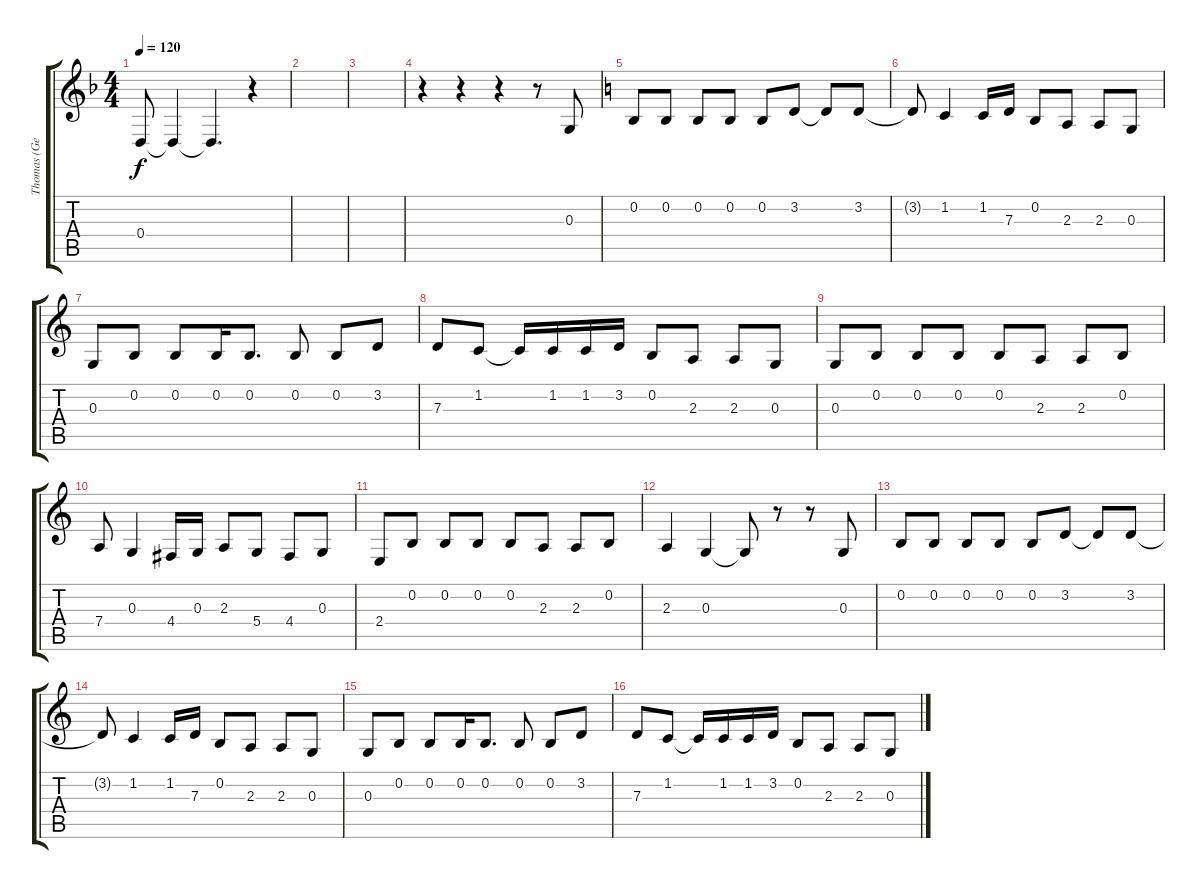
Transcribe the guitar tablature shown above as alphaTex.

\track ("Thomas (Gesang)" "Thomas (Ge") {instrument englishhorn}
\staff {score tabs}
\tuning (E4 B3 G3 D3 A2 E2) {hide}
\ts (4 4)
\tempo 120
\clef g2
\ks f
0.4.8{dy f} 0.4{t}.4 0.4{t}.4{d} r.4 |
|
|
r.4 r.4 r.4 r.8 0.3.8 |
\ks c
0.2.8 0.2.8 0.2.8 0.2.8 0.2.8 3.2.8 3.2{t}.8 3.2.8 |
3.2{t}.8 1.2.4 1.2.16 7.3.16 0.2.8 2.3.8 2.3.8 0.3.8 |
0.3.8 0.2.8 0.2.8 0.2.16 0.2.8{d} 0.2.8 0.2.8 3.2.8 |
7.3.8 1.2.8 1.2{t}.16 1.2.16 1.2.16 3.2.16 0.2.8 2.3.8 2.3.8 0.3.8 |
0.3.8 0.2.8 0.2.8 0.2.8 0.2.8 2.3.8 2.3.8 0.2.8 |
7.4.8 0.3.4 4.4.16 0.3.16 2.3.8 5.4.8 4.4.8 0.3.8 |
2.4.8 0.2.8 0.2.8 0.2.8 0.2.8 2.3.8 2.3.8 0.2.8 |
2.3.4 0.3.4 0.3{t}.8 r.8 r.8 0.3.8 |
0.2.8 0.2.8 0.2.8 0.2.8 0.2.8 3.2.8 3.2{t}.8 3.2.8 |
3.2{t}.8 1.2.4 1.2.16 7.3.16 0.2.8 2.3.8 2.3.8 0.3.8 |
0.3.8 0.2.8 0.2.8 0.2.16 0.2.8{d} 0.2.8 0.2.8 3.2.8 |
7.3.8 1.2.8 1.2{t}.16 1.2.16 1.2.16 3.2.16 0.2.8 2.3.8 2.3.8 0.3.8
